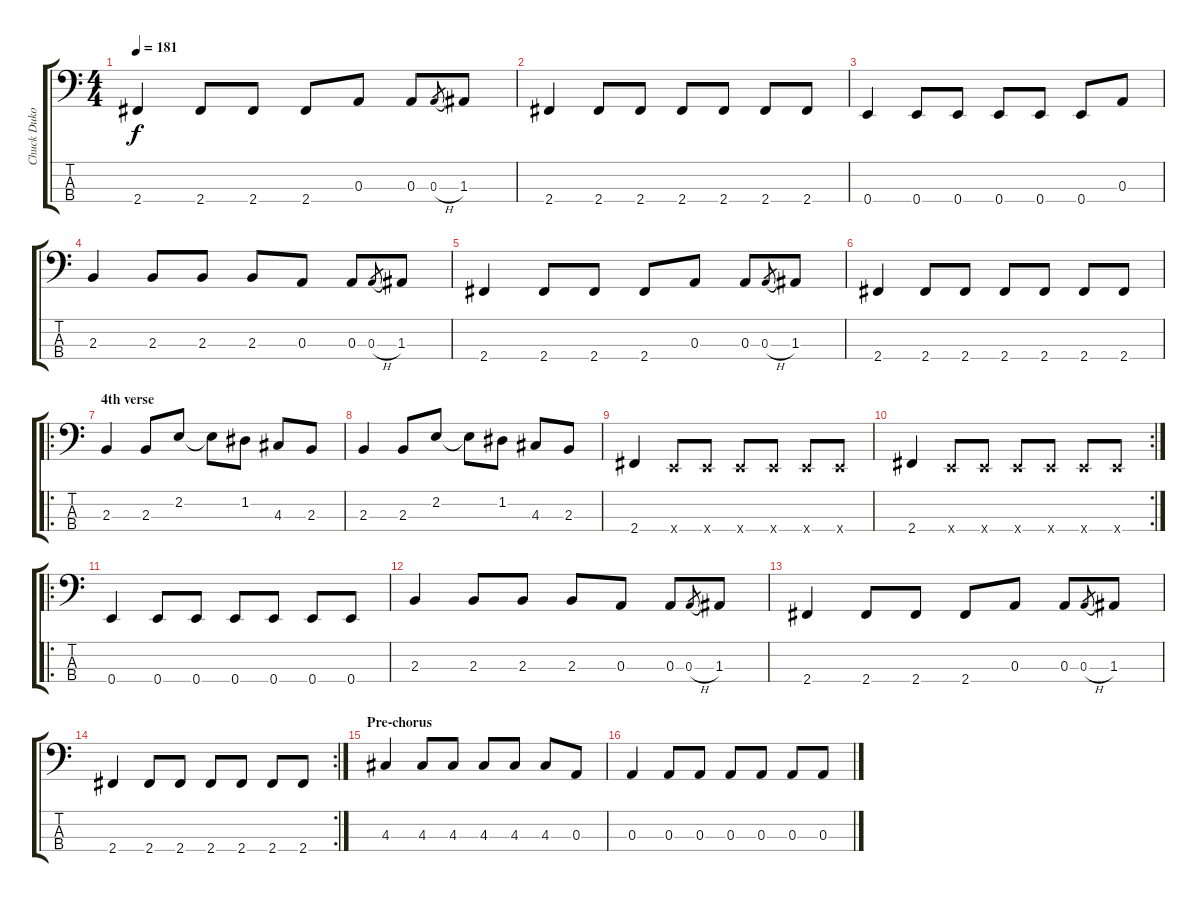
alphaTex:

\track ("Chuck Dukowski - Bass" "Chuck Duko") {instrument electricbasspick}
\staff {score tabs}
\tuning (G2 D2 A1 E1) {hide}
\ts (4 4)
\tempo 181
\clef f4
\ks c
2.4.4{dy f} 2.4.8 2.4.8 2.4.8 0.3.8 0.3.8 0.3{h}.8{gr} 1.3.8 |
2.4.4 2.4.8 2.4.8 2.4.8 2.4.8 2.4.8 2.4.8 |
0.4.4 0.4.8 0.4.8 0.4.8 0.4.8 0.4.8 0.3.8 |
2.3.4 2.3.8 2.3.8 2.3.8 0.3.8 0.3.8 0.3{h}.8{gr} 1.3.8 |
2.4.4 2.4.8 2.4.8 2.4.8 0.3.8 0.3.8 0.3{h}.8{gr} 1.3.8 |
2.4.4 2.4.8 2.4.8 2.4.8 2.4.8 2.4.8 2.4.8 |
\ro
\section ("" "4th verse")
2.3.4 2.3.8 2.2.8 2.2{t}.8 1.2.8 4.3.8 2.3.8 |
2.3.4 2.3.8 2.2.8 2.2{t}.8 1.2.8 4.3.8 2.3.8 |
2.4.4 0.4{x}.8 0.4{x}.8 0.4{x}.8 0.4{x}.8 0.4{x}.8 0.4{x}.8 |
\rc 2
2.4.4 0.4{x}.8 0.4{x}.8 0.4{x}.8 0.4{x}.8 0.4{x}.8 0.4{x}.8 |
\ro
0.4.4 0.4.8 0.4.8 0.4.8 0.4.8 0.4.8 0.4.8 |
2.3.4 2.3.8 2.3.8 2.3.8 0.3.8 0.3.8 0.3{h}.8{gr} 1.3.8 |
2.4.4 2.4.8 2.4.8 2.4.8 0.3.8 0.3.8 0.3{h}.8{gr} 1.3.8 |
\rc 2
2.4.4 2.4.8 2.4.8 2.4.8 2.4.8 2.4.8 2.4.8 |
\section ("" "Pre-chorus")
4.3.4 4.3.8 4.3.8 4.3.8 4.3.8 4.3.8 0.3.8 |
0.3.4 0.3.8 0.3.8 0.3.8 0.3.8 0.3.8 0.3.8
